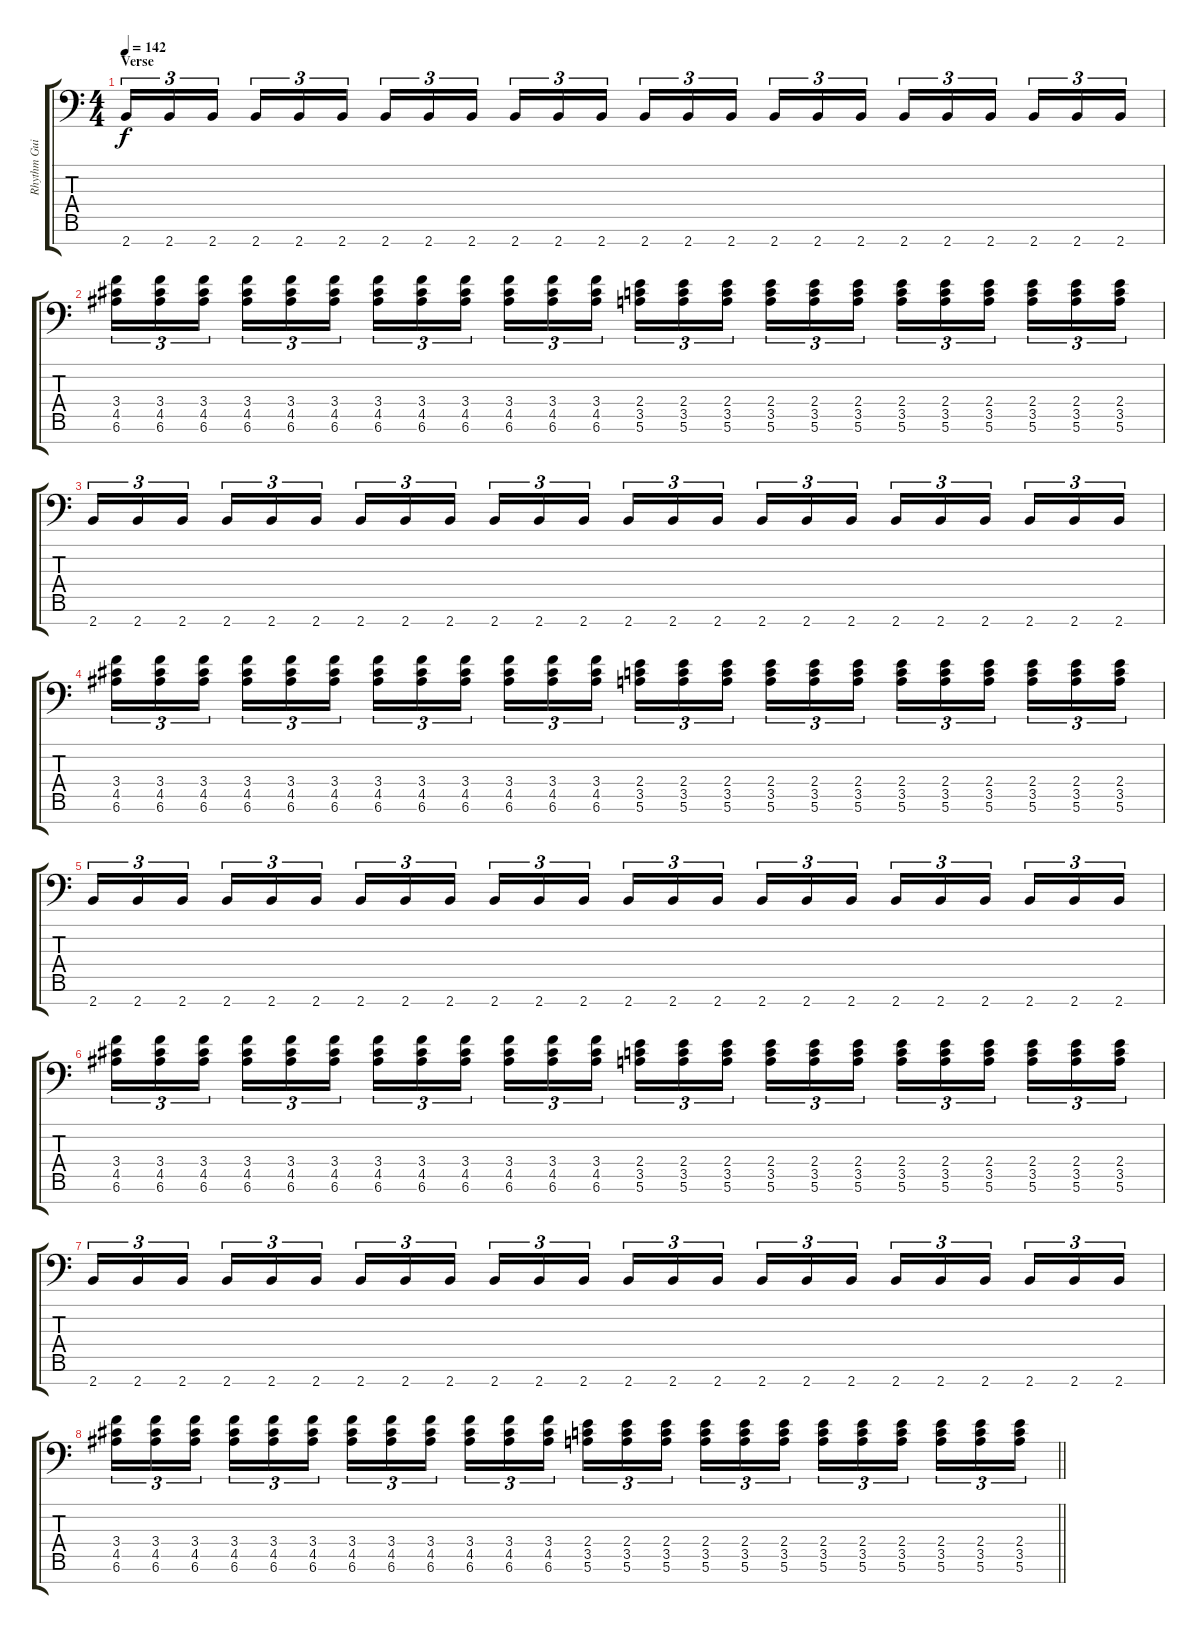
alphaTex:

\track ("Rhythm Guitar 1" "Rhythm Gui") {instrument distortionguitar}
\staff {score tabs}
\tuning (E4 B3 G3 D3 A2 E2 A1) {hide}
\ts (4 4)
\section ("" "Verse")
\tempo 142
\clef f4
\ks c
2.7.16{tu (3 2) dy f} 2.7.16{tu (3 2)} 2.7.16{tu (3 2) beam splitsecondary} 2.7.16{tu (3 2)} 2.7.16{tu (3 2)} 2.7.16{tu (3 2)} 2.7.16{tu (3 2)} 2.7.16{tu (3 2)} 2.7.16{tu (3 2) beam splitsecondary} 2.7.16{tu (3 2)} 2.7.16{tu (3 2)} 2.7.16{tu (3 2)} 2.7.16{tu (3 2)} 2.7.16{tu (3 2)} 2.7.16{tu (3 2) beam splitsecondary} 2.7.16{tu (3 2)} 2.7.16{tu (3 2)} 2.7.16{tu (3 2)} 2.7.16{tu (3 2)} 2.7.16{tu (3 2)} 2.7.16{tu (3 2) beam splitsecondary} 2.7.16{tu (3 2)} 2.7.16{tu (3 2)} 2.7.16{tu (3 2)} |
(3.4 4.5 6.6).16{tu (3 2)} (3.4 4.5 6.6).16{tu (3 2)} (3.4 4.5 6.6).16{tu (3 2) beam splitsecondary} (3.4 4.5 6.6).16{tu (3 2)} (3.4 4.5 6.6).16{tu (3 2)} (3.4 4.5 6.6).16{tu (3 2)} (3.4 4.5 6.6).16{tu (3 2)} (3.4 4.5 6.6).16{tu (3 2)} (3.4 4.5 6.6).16{tu (3 2) beam splitsecondary} (3.4 4.5 6.6).16{tu (3 2)} (3.4 4.5 6.6).16{tu (3 2)} (3.4 4.5 6.6).16{tu (3 2)} (2.4 3.5 5.6).16{tu (3 2)} (2.4 3.5 5.6).16{tu (3 2)} (2.4 3.5 5.6).16{tu (3 2) beam splitsecondary} (2.4 3.5 5.6).16{tu (3 2)} (2.4 3.5 5.6).16{tu (3 2)} (2.4 3.5 5.6).16{tu (3 2)} (2.4 3.5 5.6).16{tu (3 2)} (2.4 3.5 5.6).16{tu (3 2)} (2.4 3.5 5.6).16{tu (3 2) beam splitsecondary} (2.4 3.5 5.6).16{tu (3 2)} (2.4 3.5 5.6).16{tu (3 2)} (2.4 3.5 5.6).16{tu (3 2)} |
2.7.16{tu (3 2)} 2.7.16{tu (3 2)} 2.7.16{tu (3 2) beam splitsecondary} 2.7.16{tu (3 2)} 2.7.16{tu (3 2)} 2.7.16{tu (3 2)} 2.7.16{tu (3 2)} 2.7.16{tu (3 2)} 2.7.16{tu (3 2) beam splitsecondary} 2.7.16{tu (3 2)} 2.7.16{tu (3 2)} 2.7.16{tu (3 2)} 2.7.16{tu (3 2)} 2.7.16{tu (3 2)} 2.7.16{tu (3 2) beam splitsecondary} 2.7.16{tu (3 2)} 2.7.16{tu (3 2)} 2.7.16{tu (3 2)} 2.7.16{tu (3 2)} 2.7.16{tu (3 2)} 2.7.16{tu (3 2) beam splitsecondary} 2.7.16{tu (3 2)} 2.7.16{tu (3 2)} 2.7.16{tu (3 2)} |
(3.4 4.5 6.6).16{tu (3 2)} (3.4 4.5 6.6).16{tu (3 2)} (3.4 4.5 6.6).16{tu (3 2) beam splitsecondary} (3.4 4.5 6.6).16{tu (3 2)} (3.4 4.5 6.6).16{tu (3 2)} (3.4 4.5 6.6).16{tu (3 2)} (3.4 4.5 6.6).16{tu (3 2)} (3.4 4.5 6.6).16{tu (3 2)} (3.4 4.5 6.6).16{tu (3 2) beam splitsecondary} (3.4 4.5 6.6).16{tu (3 2)} (3.4 4.5 6.6).16{tu (3 2)} (3.4 4.5 6.6).16{tu (3 2)} (2.4 3.5 5.6).16{tu (3 2)} (2.4 3.5 5.6).16{tu (3 2)} (2.4 3.5 5.6).16{tu (3 2) beam splitsecondary} (2.4 3.5 5.6).16{tu (3 2)} (2.4 3.5 5.6).16{tu (3 2)} (2.4 3.5 5.6).16{tu (3 2)} (2.4 3.5 5.6).16{tu (3 2)} (2.4 3.5 5.6).16{tu (3 2)} (2.4 3.5 5.6).16{tu (3 2) beam splitsecondary} (2.4 3.5 5.6).16{tu (3 2)} (2.4 3.5 5.6).16{tu (3 2)} (2.4 3.5 5.6).16{tu (3 2)} |
2.7.16{tu (3 2)} 2.7.16{tu (3 2)} 2.7.16{tu (3 2) beam splitsecondary} 2.7.16{tu (3 2)} 2.7.16{tu (3 2)} 2.7.16{tu (3 2)} 2.7.16{tu (3 2)} 2.7.16{tu (3 2)} 2.7.16{tu (3 2) beam splitsecondary} 2.7.16{tu (3 2)} 2.7.16{tu (3 2)} 2.7.16{tu (3 2)} 2.7.16{tu (3 2)} 2.7.16{tu (3 2)} 2.7.16{tu (3 2) beam splitsecondary} 2.7.16{tu (3 2)} 2.7.16{tu (3 2)} 2.7.16{tu (3 2)} 2.7.16{tu (3 2)} 2.7.16{tu (3 2)} 2.7.16{tu (3 2) beam splitsecondary} 2.7.16{tu (3 2)} 2.7.16{tu (3 2)} 2.7.16{tu (3 2)} |
(3.4 4.5 6.6).16{tu (3 2)} (3.4 4.5 6.6).16{tu (3 2)} (3.4 4.5 6.6).16{tu (3 2) beam splitsecondary} (3.4 4.5 6.6).16{tu (3 2)} (3.4 4.5 6.6).16{tu (3 2)} (3.4 4.5 6.6).16{tu (3 2)} (3.4 4.5 6.6).16{tu (3 2)} (3.4 4.5 6.6).16{tu (3 2)} (3.4 4.5 6.6).16{tu (3 2) beam splitsecondary} (3.4 4.5 6.6).16{tu (3 2)} (3.4 4.5 6.6).16{tu (3 2)} (3.4 4.5 6.6).16{tu (3 2)} (2.4 3.5 5.6).16{tu (3 2)} (2.4 3.5 5.6).16{tu (3 2)} (2.4 3.5 5.6).16{tu (3 2) beam splitsecondary} (2.4 3.5 5.6).16{tu (3 2)} (2.4 3.5 5.6).16{tu (3 2)} (2.4 3.5 5.6).16{tu (3 2)} (2.4 3.5 5.6).16{tu (3 2)} (2.4 3.5 5.6).16{tu (3 2)} (2.4 3.5 5.6).16{tu (3 2) beam splitsecondary} (2.4 3.5 5.6).16{tu (3 2)} (2.4 3.5 5.6).16{tu (3 2)} (2.4 3.5 5.6).16{tu (3 2)} |
2.7.16{tu (3 2)} 2.7.16{tu (3 2)} 2.7.16{tu (3 2) beam splitsecondary} 2.7.16{tu (3 2)} 2.7.16{tu (3 2)} 2.7.16{tu (3 2)} 2.7.16{tu (3 2)} 2.7.16{tu (3 2)} 2.7.16{tu (3 2) beam splitsecondary} 2.7.16{tu (3 2)} 2.7.16{tu (3 2)} 2.7.16{tu (3 2)} 2.7.16{tu (3 2)} 2.7.16{tu (3 2)} 2.7.16{tu (3 2) beam splitsecondary} 2.7.16{tu (3 2)} 2.7.16{tu (3 2)} 2.7.16{tu (3 2)} 2.7.16{tu (3 2)} 2.7.16{tu (3 2)} 2.7.16{tu (3 2) beam splitsecondary} 2.7.16{tu (3 2)} 2.7.16{tu (3 2)} 2.7.16{tu (3 2)} |
\barLineRight lightlight
(3.4 4.5 6.6).16{tu (3 2)} (3.4 4.5 6.6).16{tu (3 2)} (3.4 4.5 6.6).16{tu (3 2) beam splitsecondary} (3.4 4.5 6.6).16{tu (3 2)} (3.4 4.5 6.6).16{tu (3 2)} (3.4 4.5 6.6).16{tu (3 2)} (3.4 4.5 6.6).16{tu (3 2)} (3.4 4.5 6.6).16{tu (3 2)} (3.4 4.5 6.6).16{tu (3 2) beam splitsecondary} (3.4 4.5 6.6).16{tu (3 2)} (3.4 4.5 6.6).16{tu (3 2)} (3.4 4.5 6.6).16{tu (3 2)} (2.4 3.5 5.6).16{tu (3 2)} (2.4 3.5 5.6).16{tu (3 2)} (2.4 3.5 5.6).16{tu (3 2) beam splitsecondary} (2.4 3.5 5.6).16{tu (3 2)} (2.4 3.5 5.6).16{tu (3 2)} (2.4 3.5 5.6).16{tu (3 2)} (2.4 3.5 5.6).16{tu (3 2)} (2.4 3.5 5.6).16{tu (3 2)} (2.4 3.5 5.6).16{tu (3 2) beam splitsecondary} (2.4 3.5 5.6).16{tu (3 2)} (2.4 3.5 5.6).16{tu (3 2)} (2.4 3.5 5.6).16{tu (3 2)}
